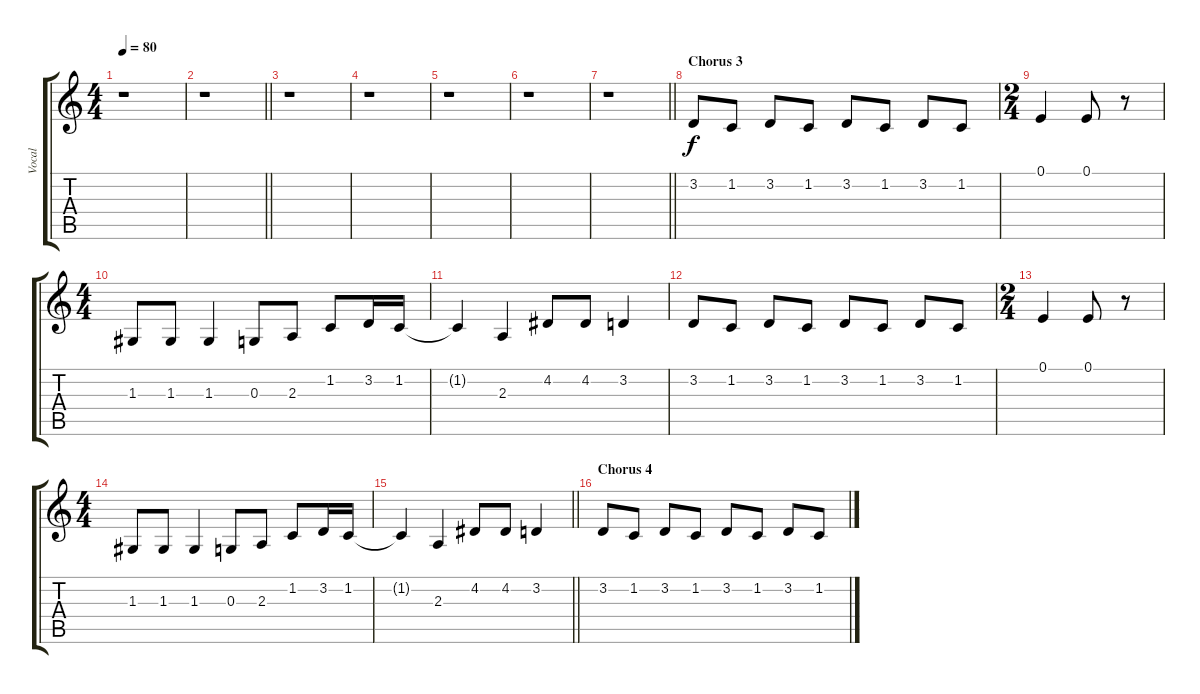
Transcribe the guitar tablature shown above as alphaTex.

\track ("Vocal" "Vocal") {instrument clarinet}
\staff {score tabs}
\tuning (E4 B3 G3 D3 A2 E2) {hide}
\ts (4 4)
\tempo 80
\clef g2
\ks c
r.1{dy f} |
\barLineRight lightlight
r.1 |
r.1 |
r.1 |
r.1 |
r.1 |
\barLineRight lightlight
r.1 |
\section ("" "Chorus 3")
3.2.8 1.2.8 3.2.8 1.2.8 3.2.8 1.2.8 3.2.8 1.2.8 |
\ts (2 4)
0.1.4 0.1.8 r.8 |
\ts (4 4)
1.3.8 1.3.8 1.3.4 0.3.8 2.3.8 1.2.8 3.2.16 1.2.16 |
1.2{t}.4 2.3.4 4.2.8 4.2.8 3.2.4 |
3.2.8 1.2.8 3.2.8 1.2.8 3.2.8 1.2.8 3.2.8 1.2.8 |
\ts (2 4)
0.1.4 0.1.8 r.8 |
\ts (4 4)
1.3.8 1.3.8 1.3.4 0.3.8 2.3.8 1.2.8 3.2.16 1.2.16 |
\barLineRight lightlight
1.2{t}.4 2.3.4 4.2.8 4.2.8 3.2.4 |
\section ("" "Chorus 4")
3.2.8 1.2.8 3.2.8 1.2.8 3.2.8 1.2.8 3.2.8 1.2.8
